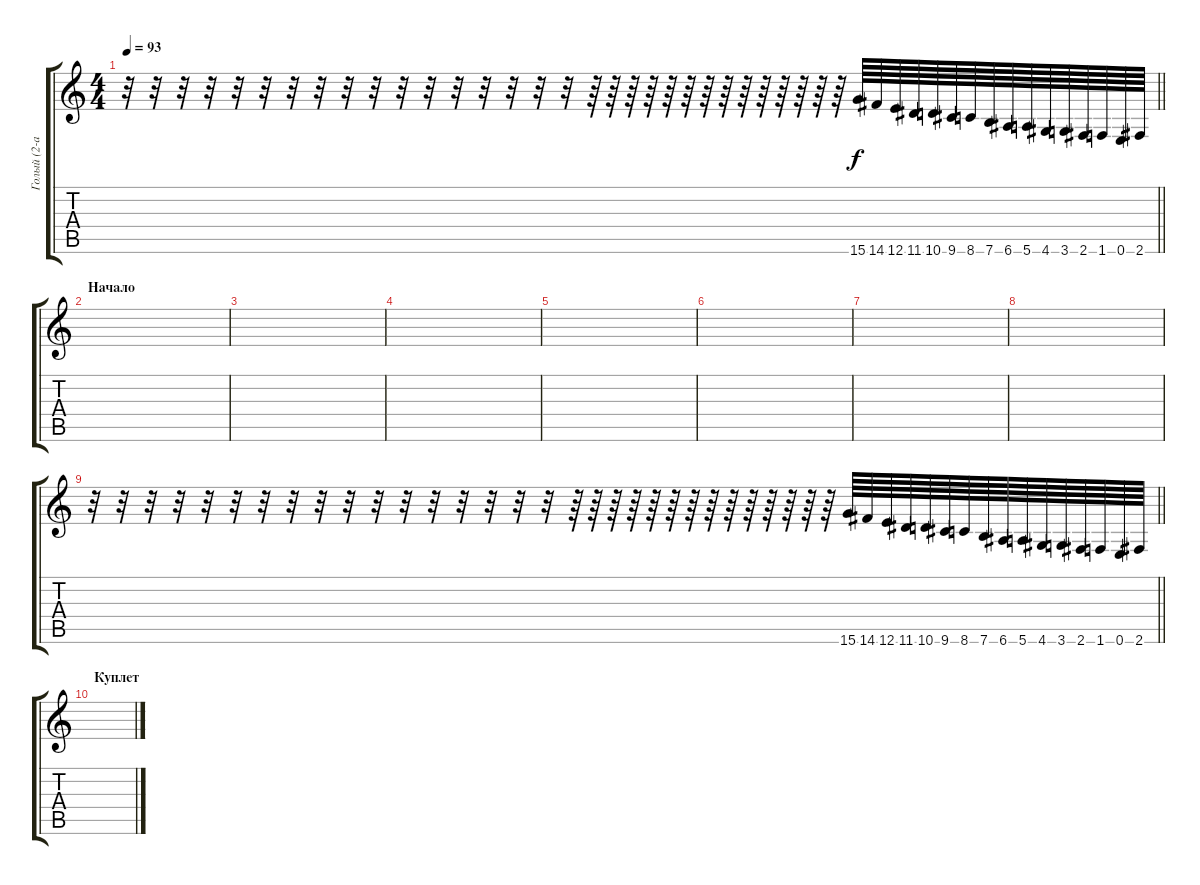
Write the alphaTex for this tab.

\track ("Голый (2-ая гитара)" "Голый (2-а") {instrument distortionguitar}
\staff {score tabs}
\tuning (E4 B3 G3 D3 A2 E2) {hide}
\ts (4 4)
\tempo 93
\clef g2
\barLineRight lightlight
\ks c
r.32{dy f instrument distortionguitar} r.32 r.32 r.32 r.32 r.32 r.32 r.32 r.32 r.32 r.32 r.32 r.32 r.32 r.32 r.32 r.32 r.64 r.64 r.64 r.64 r.64 r.64 r.64 r.64 r.64 r.64 r.64 r.64 r.64 r.64 15.6.64 14.6.64 12.6.64 11.6.64 10.6.64 9.6.64 8.6.64 7.6.64 6.6.64 5.6.64 4.6.64 3.6.64 2.6.64 1.6.64 0.6.64 2.6.64 |
\section ("" "Начало")
|
|
|
|
|
|
|
\barLineRight lightlight
r.32 r.32 r.32 r.32 r.32 r.32 r.32 r.32 r.32 r.32 r.32 r.32 r.32 r.32 r.32 r.32 r.32 r.64 r.64 r.64 r.64 r.64 r.64 r.64 r.64 r.64 r.64 r.64 r.64 r.64 r.64 15.6.64 14.6.64 12.6.64 11.6.64 10.6.64 9.6.64 8.6.64 7.6.64 6.6.64 5.6.64 4.6.64 3.6.64 2.6.64 1.6.64 0.6.64 2.6.64 |
\section ("" "Куплет")
